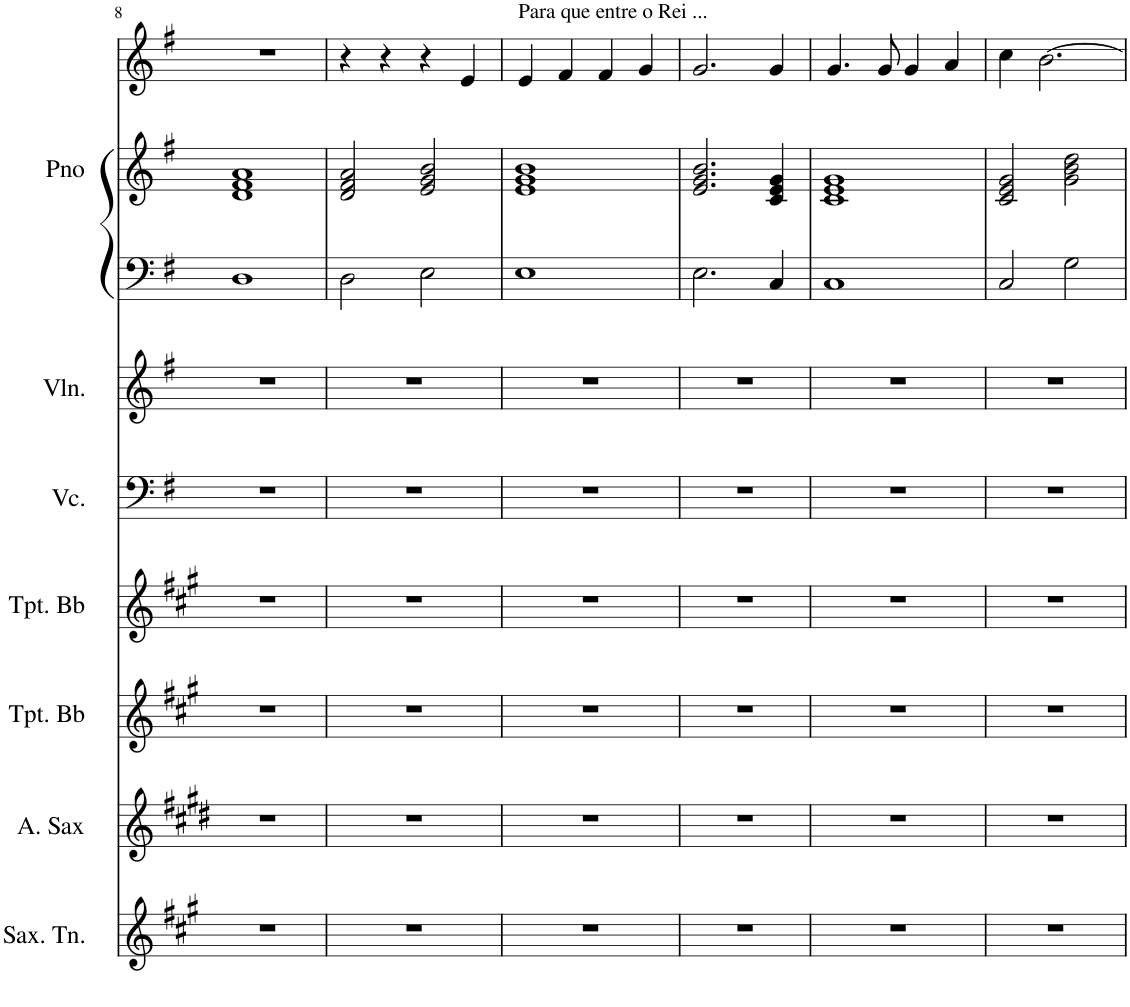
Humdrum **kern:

**kern	**kern	**kern	**kern	**kern	**kern	**kern	**kern	**kern
*part7	*part6	*part5	*part4	*part3	*part2	*part1	*part1	*part1
*staff9	*staff8	*staff7	*staff6	*staff5	*staff4	*staff3	*staff2	*staff1
*I"Saxofone Tenor	*I"Saxofone Alto	*I"Trompete Bb	*I"Trompete Bb	*I"Violoncelo	*I"Violino	*I"Piano	*	*
*I'Sax. Tn.	*	*I'Tpt. Bb	*I'Tpt. Bb	*I'Vc.	*I'Vln.	*I'Pno	*	*
!!LO:PB:g=z
*clefG2	*clefG2	*clefG2	*clefG2	*clefF4	*clefG2	*clefF4	*clefG2	*clefG2
*Trd8c14	*Trd5c9	*Trd1c2	*Trd1c2	*	*	*	*	*
*k[f#c#g#]	*k[f#c#g#d#]	*k[f#c#g#]	*k[f#c#g#]	*k[f#]	*k[f#]	*k[f#]	*k[f#]	*k[f#]
*M4/4	*M4/4	*M4/4	*M4/4	*M4/4	*M4/4	*M4/4	*M4/4	*M4/4
=8	=8	=8	=8	=8	=8	=8	=8	=8
1r	1r	1r	1r	1r	1r	1D	1d 1f# 1a	1r
=9	=9	=9	=9	=9	=9	=9	=9	=9
1r	1r	1r	1r	1r	1r	2D\	2d/ 2f#/ 2a/	4r
.	.	.	.	.	.	.	.	4r
.	.	.	.	.	.	2E\	2e/ 2g/ 2b/	4r
.	.	.	.	.	.	.	.	4e/
=10	=10	=10	=10	=10	=10	=10	=10	=10
!	!	!	!	!	!	!	!	!LO:TX:a:t=Para que entre o Rei ...
1r	1r	1r	1r	1r	1r	1E	1e 1g 1b	4e/
.	.	.	.	.	.	.	.	4f#/
.	.	.	.	.	.	.	.	4f#/
.	.	.	.	.	.	.	.	4g/
=11	=11	=11	=11	=11	=11	=11	=11	=11
1r	1r	1r	1r	1r	1r	2.E\	2.e/ 2.g/ 2.b/	2.g/
.	.	.	.	.	.	4C/	4c/ 4e/ 4g/	4g/
=12	=12	=12	=12	=12	=12	=12	=12	=12
1r	1r	1r	1r	1r	1r	1C	1c 1e 1g	4.g/
.	.	.	.	.	.	.	.	8g/
.	.	.	.	.	.	.	.	4g/
.	.	.	.	.	.	.	.	4a/
=13	=13	=13	=13	=13	=13	=13	=13	=13
1r	1r	1r	1r	1r	1r	2C/	2c/ 2e/ 2g/	4cc\
.	.	.	.	.	.	.	.	[2.b\
.	.	.	.	.	.	2G\	2g\ 2b\ 2dd\	.
=	=	=	=	=	=	=	=	=
*-	*-	*-	*-	*-	*-	*-	*-	*-
